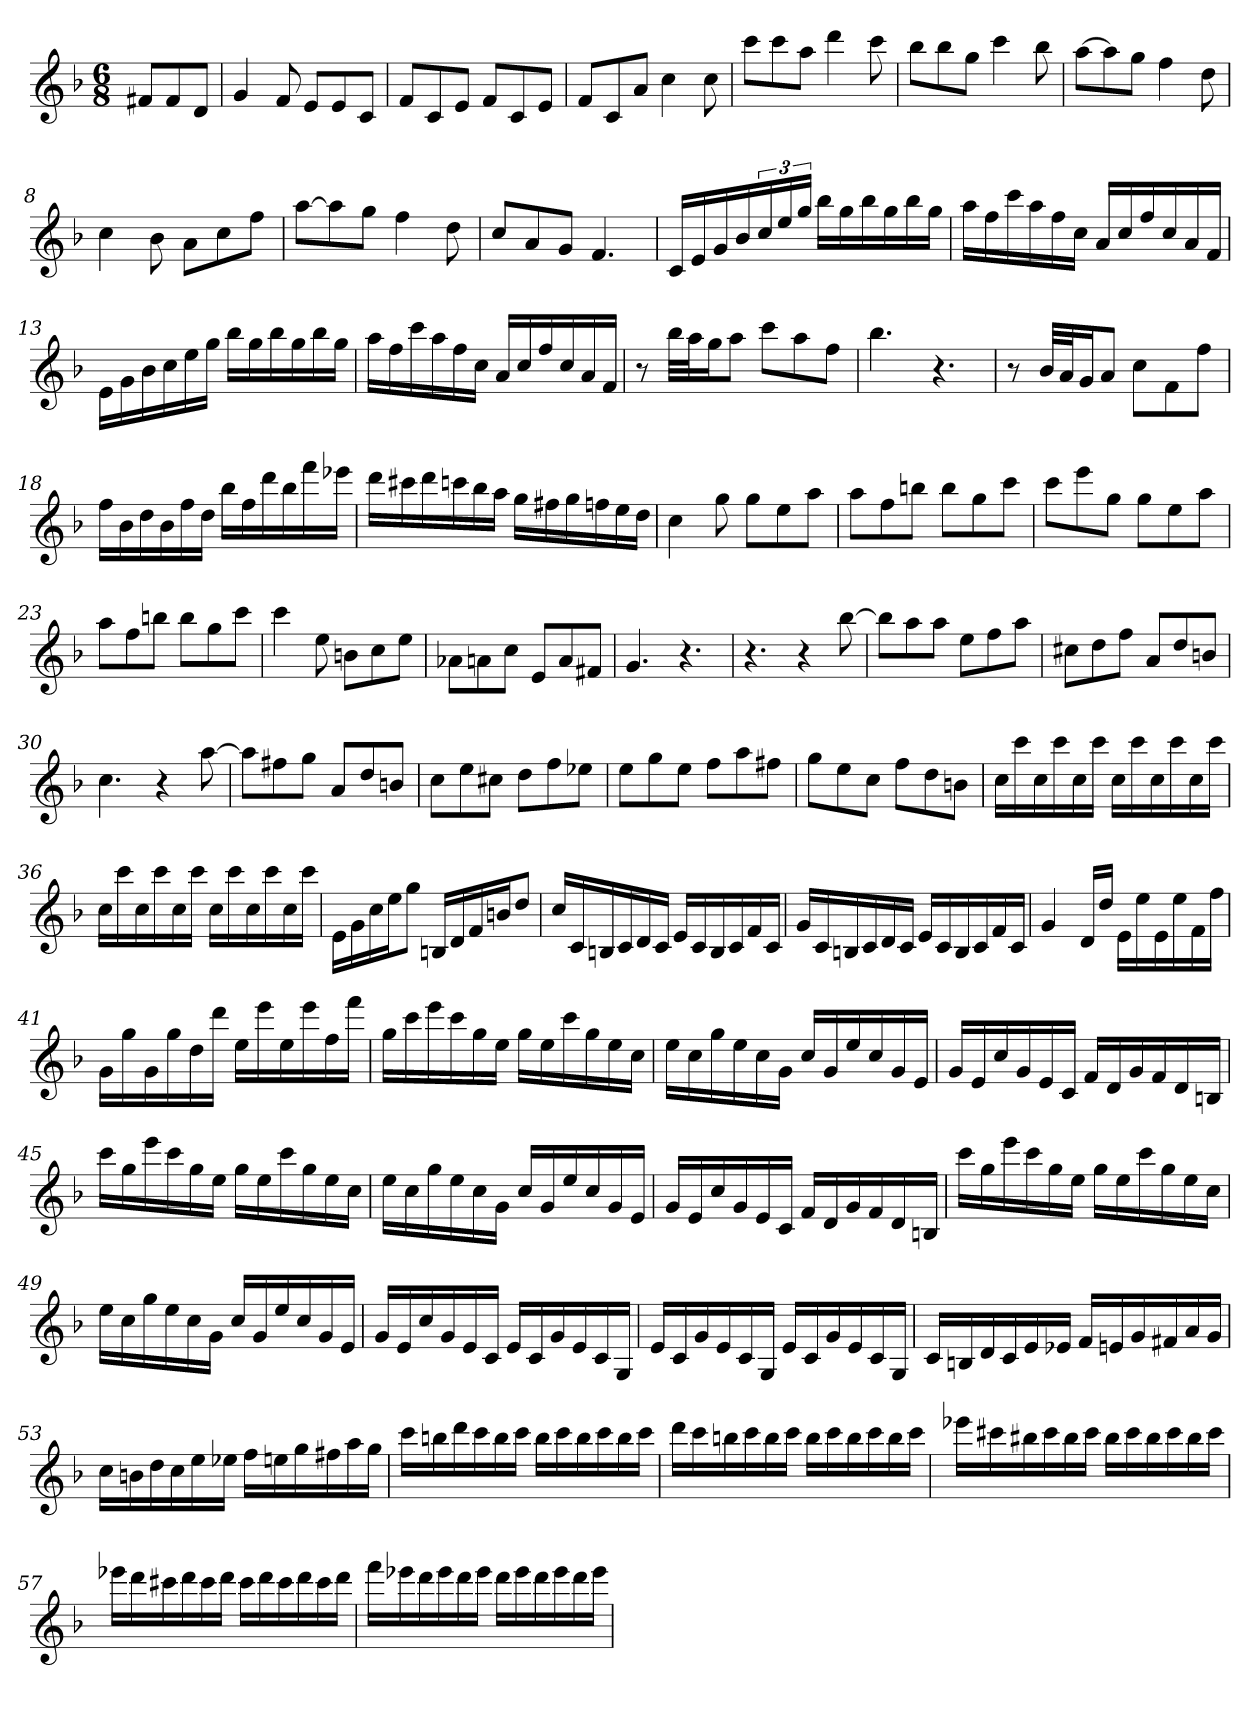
**kern
*part1
*staff1
*clefG2
*k[b-]
*F:
*M6/8
=
8f#X/L
8f#/
8d/J
=2
4g
8f
8e/L
8e/
8c/J
=3
8f/L
8c/
8e/J
8f/L
8c/
8e/J
=4
8f/L
8c/
8a/J
4cc
8cc
=5
8ccc\L
8ccc\
8aa\J
4ddd
8ccc
=6
8bb-\L
8bb-\
8gg\J
4ccc
8bb-
=7
[8aa\L
8aa\]
8gg\J
4ff
8dd
=8
4cc
8b-
8a\L
8cc\
8ff\J
=9
[8aa\L
8aa\]
8gg\J
4ff
8dd
=10
8cc/L
8a/
8g/J
4.f
=11
16c/LL
16e/
16g/
16b-/
24cc/
24ee/
24gg/JJ
16bb-\LL
16gg\
16bb-\
16gg\
16bb-\
16gg\JJ
=12
16aa\LL
16ff\
16ccc\
16aa\
16ff\
16cc\JJ
16a/LL
16cc/
16ff/
16cc/
16a/
16f/JJ
=13
16e\LL
16g\
16b-\
16cc\
16ee\
16gg\JJ
16bb-\LL
16gg\
16bb-\
16gg\
16bb-\
16gg\JJ
=14
16aa\LL
16ff\
16ccc\
16aa\
16ff\
16cc\JJ
16a/LL
16cc/
16ff/
16cc/
16a/
16f/JJ
=15
8r
32bb-\LLL
32aa\J
16gg\J
8aa\J
8ccc\L
8aa\
8ff\J
=16
4.bb-
4.r
=17
8r
32b-/LLL
32a/J
16g/J
8a/J
8cc\L
8f\
8ff\J
=18
16ff\LL
16b-\
16dd\
16b-\
16ff\
16dd\JJ
16bb-\LL
16ff\
16ddd\
16bb-\
16fff\
16eee-X\JJ
=19
16ddd\LL
16ccc#X\
16ddd\
16cccn\
16bb-\
16aa\JJ
16gg\LL
16ff#X\
16gg\
16ffn\
16ee\
16dd\JJ
=20
4cc
8gg
8gg\L
8ee\
8aa\J
=21
8aa\L
8ff\
8bbn\J
8bb\L
8gg\
8ccc\J
=22
8ccc\L
8eee\
8gg\J
8gg\L
8ee\
8aa\J
=23
8aa\L
8ff\
8bbn\J
8bb\L
8gg\
8ccc\J
=24
4ccc
8ee
8bn\L
8cc\
8ee\J
=25
8a-X\L
8an\
8cc\J
8e/L
8a/
8f#X/J
=26
4.g
4.r
=27
4.r
4r
[8bb-
=28
8bb-\L]
8aa\
8aa\J
8ee\L
8ff\
8aa\J
=29
8cc#X\L
8dd\
8ff\J
8a/L
8dd/
8bn/J
=30
4.cc
4r
[8aa
=31
8aa\L]
8ff#X\
8gg\J
8a/L
8dd/
8bn/J
=32
8cc\L
8ee\
8cc#X\J
8dd\L
8ff\
8ee-X\J
=33
8ee\L
8gg\
8ee\J
8ff\L
8aa\
8ff#X\J
=34
8gg\L
8ee\
8cc\J
8ff\L
8dd\
8bn\J
=35
16cc\LL
16ccc\
16cc\
16ccc\
16cc\
16ccc\JJ
16cc\LL
16ccc\
16cc\
16ccc\
16cc\
16ccc\JJ
=36
16cc\LL
16ccc\
16cc\
16ccc\
16cc\
16ccc\JJ
16cc\LL
16ccc\
16cc\
16ccc\
16cc\
16ccc\JJ
=37
16e\LL
16g\
16cc\
16ee\J
8gg\J
16Bn/LL
16d/
16f/
16bn/J
8dd/J
=38
16cc/LL
16c/
16Bn/
16c/
16d/
16c/JJ
16e/LL
16c/
16B/
16c/
16f/
16c/JJ
=39
16g/LL
16c/
16Bn/
16c/
16d/
16c/JJ
16e/LL
16c/
16B/
16c/
16f/
16c/JJ
=40
4g
16d/LL
16dd/JJ
16e\LL
16ee\
16e\
16ee\
16f\
16ff\JJ
=41
16g\LL
16gg\
16g\
16gg\
16dd\
16ddd\JJ
16ee\LL
16eee\
16ee\
16eee\
16ff\
16fff\JJ
=42
16gg\LL
16ccc\
16eee\
16ccc\
16gg\
16ee\JJ
16gg\LL
16ee\
16ccc\
16gg\
16ee\
16cc\JJ
=43
16ee\LL
16cc\
16gg\
16ee\
16cc\
16g\JJ
16cc/LL
16g/
16ee/
16cc/
16g/
16e/JJ
=44
16g/LL
16e/
16cc/
16g/
16e/
16c/JJ
16f/LL
16d/
16g/
16f/
16d/
16Bn/JJ
=45
16ccc\LL
16gg\
16eee\
16ccc\
16gg\
16ee\JJ
16gg\LL
16ee\
16ccc\
16gg\
16ee\
16cc\JJ
=46
16ee\LL
16cc\
16gg\
16ee\
16cc\
16g\JJ
16cc/LL
16g/
16ee/
16cc/
16g/
16e/JJ
=47
16g/LL
16e/
16cc/
16g/
16e/
16c/JJ
16f/LL
16d/
16g/
16f/
16d/
16Bn/JJ
=48
16ccc\LL
16gg\
16eee\
16ccc\
16gg\
16ee\JJ
16gg\LL
16ee\
16ccc\
16gg\
16ee\
16cc\JJ
=49
16ee\LL
16cc\
16gg\
16ee\
16cc\
16g\JJ
16cc/LL
16g/
16ee/
16cc/
16g/
16e/JJ
=50
16g/LL
16e/
16cc/
16g/
16e/
16c/JJ
16e/LL
16c/
16g/
16e/
16c/
16G/JJ
=51
16e/LL
16c/
16g/
16e/
16c/
16G/JJ
16e/LL
16c/
16g/
16e/
16c/
16G/JJ
=52
16c/LL
16Bn/
16d/
16c/
16e/
16e-X/JJ
16f/LL
16en/
16g/
16f#X/
16a/
16g/JJ
=53
16cc\LL
16bn\
16dd\
16cc\
16ee\
16ee-X\JJ
16ff\LL
16een\
16gg\
16ff#X\
16aa\
16gg\JJ
=54
16ccc\LL
16bbn\
16ddd\
16ccc\
16bb\
16ccc\JJ
16bb\LL
16ccc\
16bb\
16ccc\
16bb\
16ccc\JJ
=55
16ddd\LL
16ccc\
16bbn\
16ccc\
16bb\
16ccc\JJ
16bb\LL
16ccc\
16bb\
16ccc\
16bb\
16ccc\JJ
=56
16eee-X\LL
16ccc#X\
16bb#X\
16ccc#\
16bb#\
16ccc#\JJ
16bb#\LL
16ccc#\
16bb#\
16ccc#\
16bb#\
16ccc#\JJ
=57
16eee-X\LL
16ddd\
16ccc#X\
16ddd\
16ccc#\
16ddd\JJ
16ccc#\LL
16ddd\
16ccc#\
16ddd\
16ccc#\
16ddd\JJ
=58
16fff\LL
16eee-X\
16ddd\
16eee-\
16ddd\
16eee-\JJ
16ddd\LL
16eee-\
16ddd\
16eee-\
16ddd\
16eee-\JJ
=
*-
